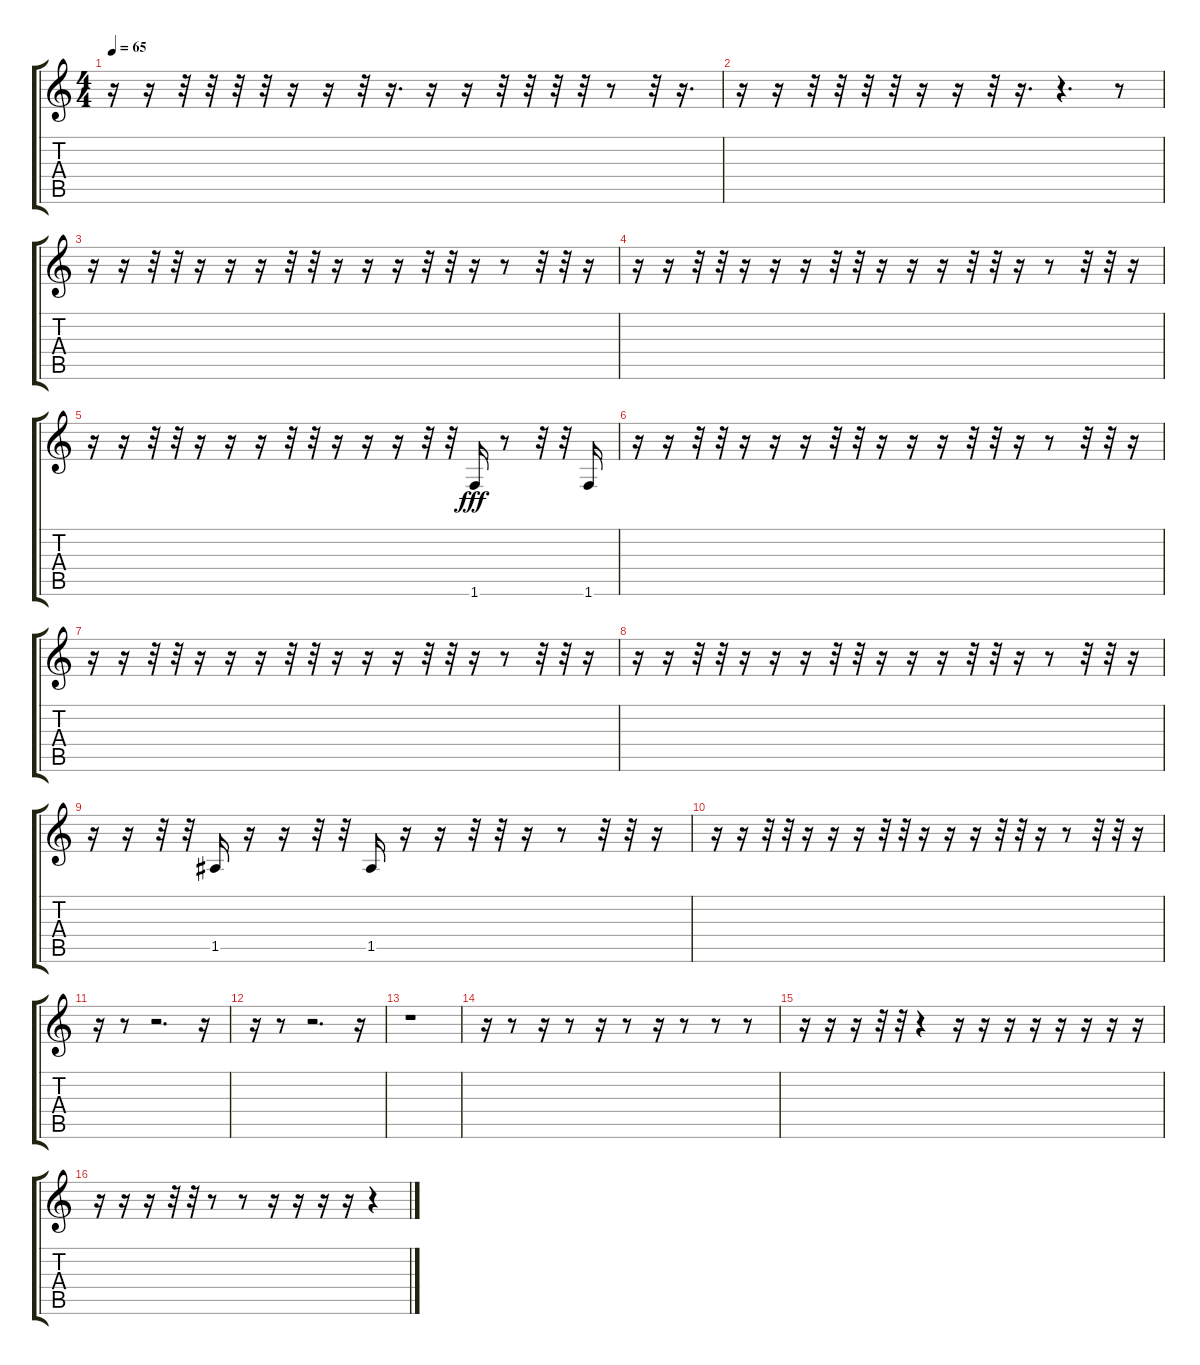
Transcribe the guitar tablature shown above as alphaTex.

\track "" {instrument electricbasspick}
\staff {score tabs}
\tuning (E4 B3 G3 D3 A2 E2) {hide}
\ts (4 4)
\tempo 65
\clef g2
\ks c
r.16{dy fff} r.16 r.32 r.32 r.32 r.32 r.16 r.16 r.32 r.16{d} r.16 r.16 r.32 r.32 r.32 r.32 r.8 r.32 r.16{d} |
r.16 r.16 r.32 r.32 r.32 r.32 r.16 r.16 r.32 r.16{d} r.4{d} r.8 |
r.16 r.16 r.32 r.32 r.16 r.16 r.16 r.32 r.32 r.16 r.16 r.16 r.32 r.32 r.16 r.8 r.32 r.32 r.16 |
r.16 r.16 r.32 r.32 r.16 r.16 r.16 r.32 r.32 r.16 r.16 r.16 r.32 r.32 r.16 r.8 r.32 r.32 r.16 |
r.16 r.16 r.32 r.32 r.16 r.16 r.16 r.32 r.32 r.16 r.16 r.16 r.32 r.32 1.6.16 r.8 r.32 r.32 1.6.16 |
r.16 r.16 r.32 r.32 r.16 r.16 r.16 r.32 r.32 r.16 r.16 r.16 r.32 r.32 r.16 r.8 r.32 r.32 r.16 |
r.16 r.16 r.32 r.32 r.16 r.16 r.16 r.32 r.32 r.16 r.16 r.16 r.32 r.32 r.16 r.8 r.32 r.32 r.16 |
r.16 r.16 r.32 r.32 r.16 r.16 r.16 r.32 r.32 r.16 r.16 r.16 r.32 r.32 r.16 r.8 r.32 r.32 r.16 |
r.16 r.16 r.32 r.32 1.5.16 r.16 r.16 r.32 r.32 1.5.16 r.16 r.16 r.32 r.32 r.16 r.8 r.32 r.32 r.16 |
r.16 r.16 r.32 r.32 r.16 r.16 r.16 r.32 r.32 r.16 r.16 r.16 r.32 r.32 r.16 r.8 r.32 r.32 r.16 |
r.16 r.8 r.2{d} r.16 |
r.16 r.8 r.2{d} r.16 |
r.1 |
r.16 r.8 r.16 r.8 r.16 r.8 r.16 r.8 r.8 r.8 |
r.16 r.16 r.16 r.32 r.32 r.4 r.16 r.16 r.16 r.16 r.16 r.16 r.16 r.16 |
r.16 r.16 r.16 r.32 r.32 r.8 r.8 r.16 r.16 r.16 r.16 r.4
